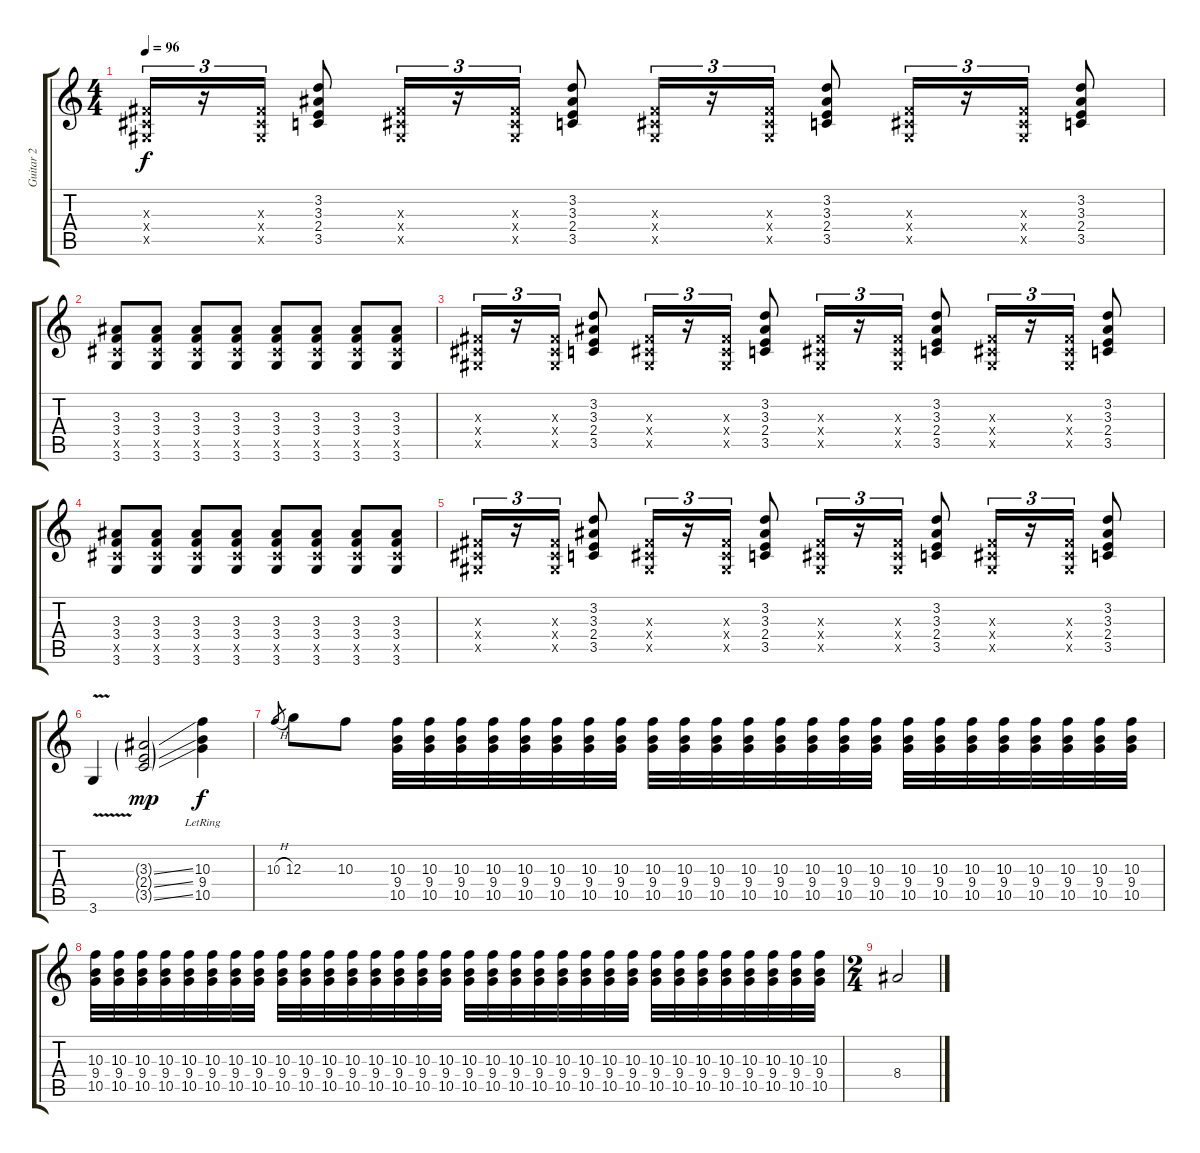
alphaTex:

\track ("Guitar 2" "Guitar 2") {instrument electricguitarclean}
\staff {score tabs}
\tuning (E4 B3 G3 D3 A2 E2) {hide}
\ts (4 4)
\tempo 96
\clef g2
\ks c
(-1.3{x} -1.4{x} -1.5{x}).16{tu (3 2) dy f} r.16{tu (3 2)} (-1.3{x} -1.4{x} -1.5{x}).16{tu (3 2)} (3.2 3.3 2.4 3.5).8 (-1.3{x} -1.4{x} -1.5{x}).16{tu (3 2)} r.16{tu (3 2)} (-1.3{x} -1.4{x} -1.5{x}).16{tu (3 2)} (3.2 3.3 2.4 3.5).8 (-1.3{x} -1.4{x} -1.5{x}).16{tu (3 2)} r.16{tu (3 2)} (-1.3{x} -1.4{x} -1.5{x}).16{tu (3 2)} (3.2 3.3 2.4 3.5).8 (-1.3{x} -1.4{x} -1.5{x}).16{tu (3 2)} r.16{tu (3 2)} (-1.3{x} -1.4{x} -1.5{x}).16{tu (3 2)} (3.2 3.3 2.4 3.5).8 |
(3.3 3.4 4.5{x} 3.6).8 (3.3 3.4 4.5{x} 3.6).8 (3.3 3.4 4.5{x} 3.6).8 (3.3 3.4 4.5{x} 3.6).8 (3.3 3.4 4.5{x} 3.6).8 (3.3 3.4 4.5{x} 3.6).8 (3.3 3.4 4.5{x} 3.6).8 (3.3 3.4 4.5{x} 3.6).8 |
(-1.3{x} -1.4{x} -1.5{x}).16{tu (3 2)} r.16{tu (3 2)} (-1.3{x} -1.4{x} -1.5{x}).16{tu (3 2)} (3.2 3.3 2.4 3.5).8 (-1.3{x} -1.4{x} -1.5{x}).16{tu (3 2)} r.16{tu (3 2)} (-1.3{x} -1.4{x} -1.5{x}).16{tu (3 2)} (3.2 3.3 2.4 3.5).8 (-1.3{x} -1.4{x} -1.5{x}).16{tu (3 2)} r.16{tu (3 2)} (-1.3{x} -1.4{x} -1.5{x}).16{tu (3 2)} (3.2 3.3 2.4 3.5).8 (-1.3{x} -1.4{x} -1.5{x}).16{tu (3 2)} r.16{tu (3 2)} (-1.3{x} -1.4{x} -1.5{x}).16{tu (3 2)} (3.2 3.3 2.4 3.5).8 |
(3.3 3.4 4.5{x} 3.6).8 (3.3 3.4 4.5{x} 3.6).8 (3.3 3.4 4.5{x} 3.6).8 (3.3 3.4 4.5{x} 3.6).8 (3.3 3.4 4.5{x} 3.6).8 (3.3 3.4 4.5{x} 3.6).8 (3.3 3.4 4.5{x} 3.6).8 (3.3 3.4 4.5{x} 3.6).8 |
(-1.3{x} -1.4{x} -1.5{x}).16{tu (3 2)} r.16{tu (3 2)} (-1.3{x} -1.4{x} -1.5{x}).16{tu (3 2)} (3.2 3.3 2.4 3.5).8 (-1.3{x} -1.4{x} -1.5{x}).16{tu (3 2)} r.16{tu (3 2)} (-1.3{x} -1.4{x} -1.5{x}).16{tu (3 2)} (3.2 3.3 2.4 3.5).8 (-1.3{x} -1.4{x} -1.5{x}).16{tu (3 2)} r.16{tu (3 2)} (-1.3{x} -1.4{x} -1.5{x}).16{tu (3 2)} (3.2 3.3 2.4 3.5).8 (-1.3{x} -1.4{x} -1.5{x}).16{tu (3 2)} r.16{tu (3 2)} (-1.3{x} -1.4{x} -1.5{x}).16{tu (3 2)} (3.2 3.3 2.4 3.5).8 |
3.6{v}.4 (3.3{ss g} 2.4{ss g} 3.5{ss g}).2{dy mp} (10.3 9.4{lr} 10.5{lr}).4{dy f} |
10.3{h}.8{gr} 12.3.8 10.3.8 (10.3 9.4 10.5).32 (10.3 9.4 10.5).32 (10.3 9.4 10.5).32 (10.3 9.4 10.5).32 (10.3 9.4 10.5).32 (10.3 9.4 10.5).32 (10.3 9.4 10.5).32 (10.3 9.4 10.5).32 (10.3 9.4 10.5).32 (10.3 9.4 10.5).32 (10.3 9.4 10.5).32 (10.3 9.4 10.5).32 (10.3 9.4 10.5).32 (10.3 9.4 10.5).32 (10.3 9.4 10.5).32 (10.3 9.4 10.5).32 (10.3 9.4 10.5).32 (10.3 9.4 10.5).32 (10.3 9.4 10.5).32 (10.3 9.4 10.5).32 (10.3 9.4 10.5).32 (10.3 9.4 10.5).32 (10.3 9.4 10.5).32 (10.3 9.4 10.5).32 |
(10.3 9.4 10.5).32 (10.3 9.4 10.5).32 (10.3 9.4 10.5).32 (10.3 9.4 10.5).32 (10.3 9.4 10.5).32 (10.3 9.4 10.5).32 (10.3 9.4 10.5).32 (10.3 9.4 10.5).32 (10.3 9.4 10.5).32 (10.3 9.4 10.5).32 (10.3 9.4 10.5).32 (10.3 9.4 10.5).32 (10.3 9.4 10.5).32 (10.3 9.4 10.5).32 (10.3 9.4 10.5).32 (10.3 9.4 10.5).32 (10.3 9.4 10.5).32 (10.3 9.4 10.5).32 (10.3 9.4 10.5).32 (10.3 9.4 10.5).32 (10.3 9.4 10.5).32 (10.3 9.4 10.5).32 (10.3 9.4 10.5).32 (10.3 9.4 10.5).32 (10.3 9.4 10.5).32 (10.3 9.4 10.5).32 (10.3 9.4 10.5).32 (10.3 9.4 10.5).32 (10.3 9.4 10.5).32 (10.3 9.4 10.5).32 (10.3 9.4 10.5).32 (10.3 9.4 10.5).32 |
\ts (2 4)
8.4.2
